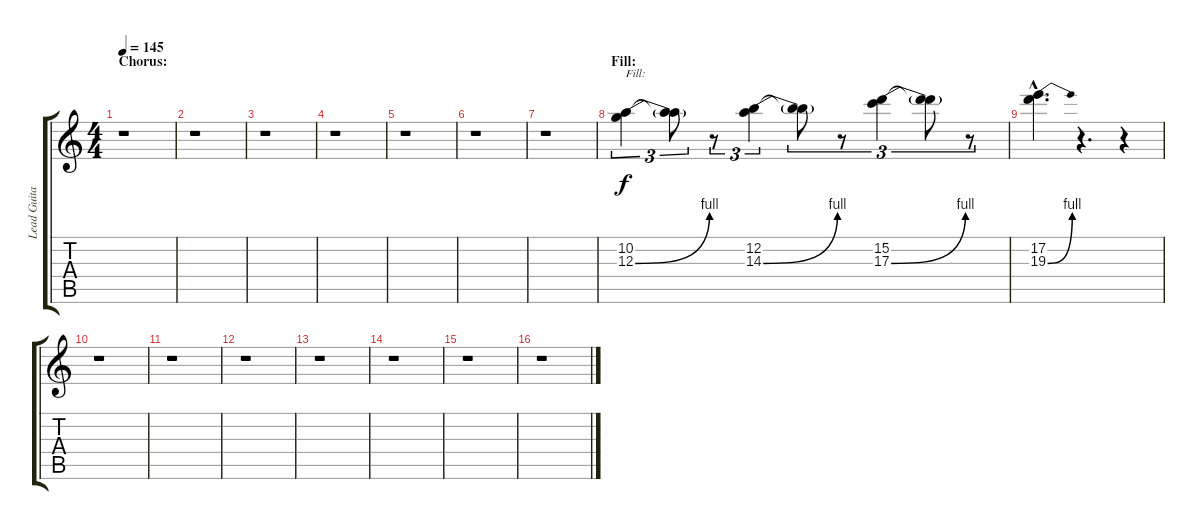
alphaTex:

\track ("Lead Guitar I" "Lead Guita") {instrument distortionguitar}
\staff {score tabs}
\tuning (E4 B3 G3 D3 A2 E2) {hide}
\ts (4 4)
\section ("" "Chorus:")
\tempo 145
\clef g2
\ks c
r.1{dy f} |
r.1 |
r.1 |
r.1 |
r.1 |
r.1 |
r.1 |
\section ("" "Fill:")
(10.2 12.3{be (bend 0 0 60 4)}).4{tu (3 2) txt "Fill:"} (10.2{t} 12.3{t}).8{tu (3 2)} r.8{tu (3 2)} (12.2 14.3{be (bend 0 0 60 4)}).4{tu (3 2)} (12.2{t} 14.3{t}).8{tu (3 2)} r.8{tu (3 2)} (15.2 17.3{be (bend 0 0 60 4)}).4{tu (3 2)} (15.2{t} 17.3{t}).8{tu (3 2)} r.8{tu (3 2)} |
(17.2{hac} 19.3{be (bend 0 0 60 4) hac}).4{d} r.4{d} r.4 |
r.1 |
r.1 |
r.1 |
r.1 |
r.1 |
r.1 |
r.1
